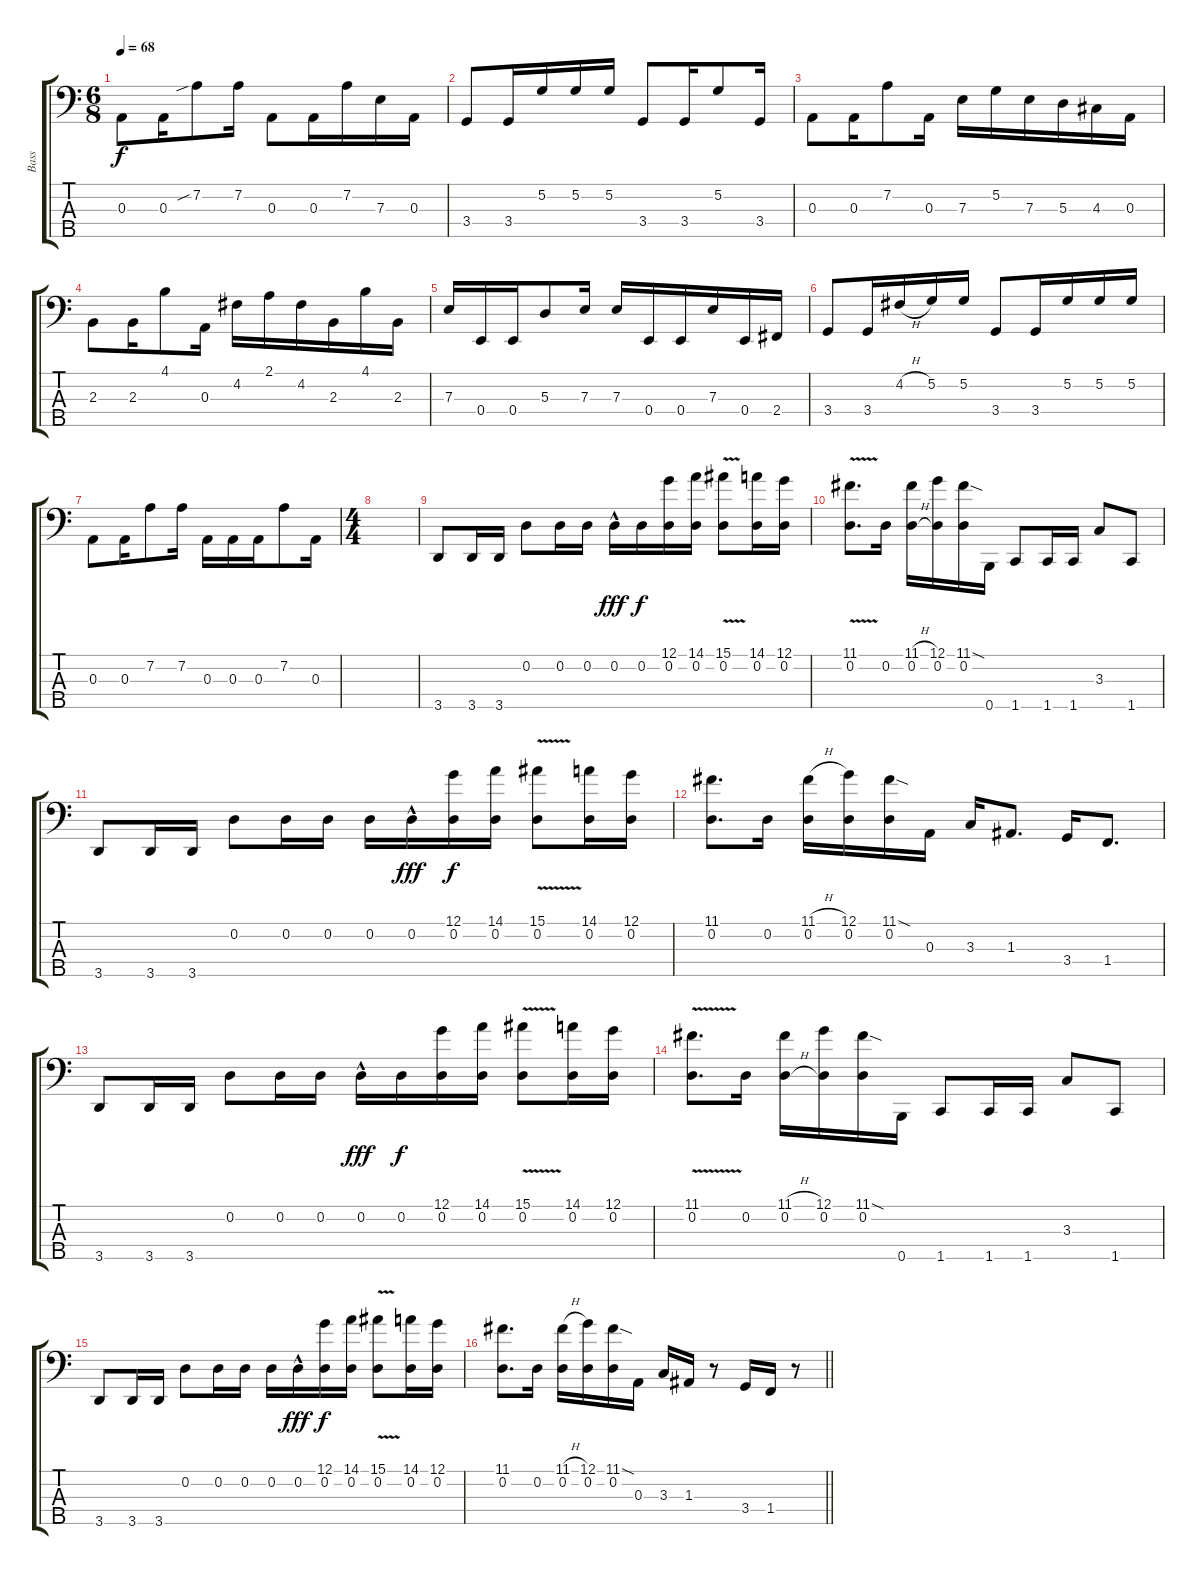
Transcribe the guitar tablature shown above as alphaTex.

\track ("Bass" "Bass") {instrument electricbassfinger}
\staff {score tabs}
\tuning (G2 D2 A1 E1 B0) {hide}
\ts (6 8)
\tempo 68
\clef f4
\ks c
0.3.8{dy f} 0.3.16 7.2{sib}.8 7.2.16 0.3.8 0.3.16 7.2.16 7.3.16 0.3.16 |
3.4.8 3.4.16 5.2.16 5.2.16 5.2.16 3.4.8 3.4.16 5.2.8 3.4.16 |
0.3.8 0.3.16 7.2.8 0.3.16 7.3.16 5.2.16 7.3.16 5.3.16 4.3.16 0.3.16 |
2.3.8 2.3.16 4.1.8 0.3.16 4.2.16 2.1.16 4.2.16 2.3.16 4.1.16 2.3.16 |
7.3.16 0.4.16 0.4.16 5.3.8 7.3.16 7.3.16 0.4.16 0.4.16 7.3.16 0.4.16 2.4.16 |
3.4.8 3.4.16 4.2{h}.16 5.2.16 5.2.16 3.4.8 3.4.16 5.2.16 5.2.16 5.2.16 |
0.3.8 0.3.16 7.2.8 7.2.16 0.3.16 0.3.16 0.3.16 7.2.8 0.3.16 |
\ts (4 4)
|
3.5.8 3.5.16 3.5.16 0.2.8 0.2.16 0.2.16 0.2{hac}.16{dy fff} 0.2.16{dy f} (12.1 0.2).16 (14.1 0.2).16 (15.1{v} 0.2{v}).8 (14.1 0.2).16 (12.1 0.2).16 |
(11.1{v} 0.2).8{d} 0.2.16 (11.1{h} 0.2{h}).16 (12.1 0.2).16 (11.1{sod} 0.2).16 0.5.16 1.5.8 1.5.16 1.5.16 3.3.8 1.5.8 |
3.5.8 3.5.16 3.5.16 0.2.8 0.2.16 0.2.16 0.2.16 0.2{hac}.16{dy fff} (12.1 0.2).16{dy f} (14.1 0.2).16 (15.1{v} 0.2).8 (14.1 0.2).16 (12.1 0.2).16 |
(11.1 0.2).8{d} 0.2.16 (11.1{h} 0.2).16 (12.1 0.2).16 (11.1{sod} 0.2).16 0.3.16 3.3.16 1.3.8{d} 3.4.16 1.4.8{d} |
3.5.8 3.5.16 3.5.16 0.2.8 0.2.16 0.2.16 0.2{hac}.16{dy fff} 0.2.16{dy f} (12.1 0.2).16 (14.1 0.2).16 (15.1{v} 0.2{v}).8 (14.1 0.2).16 (12.1 0.2).16 |
(11.1{v} 0.2).8{d} 0.2.16 (11.1{h} 0.2{h}).16 (12.1 0.2).16 (11.1{sod} 0.2).16 0.5.16 1.5.8 1.5.16 1.5.16 3.3.8 1.5.8 |
3.5.8 3.5.16 3.5.16 0.2.8 0.2.16 0.2.16 0.2.16 0.2{hac}.16{dy fff} (12.1 0.2).16{dy f} (14.1 0.2).16 (15.1{v} 0.2).8 (14.1 0.2).16 (12.1 0.2).16 |
\barLineRight lightlight
(11.1 0.2).8{d} 0.2.16 (11.1{h} 0.2).16 (12.1 0.2).16 (11.1{sod} 0.2).16 0.3.16 3.3.16 1.3.16 r.8 3.4.16 1.4.16 r.8
